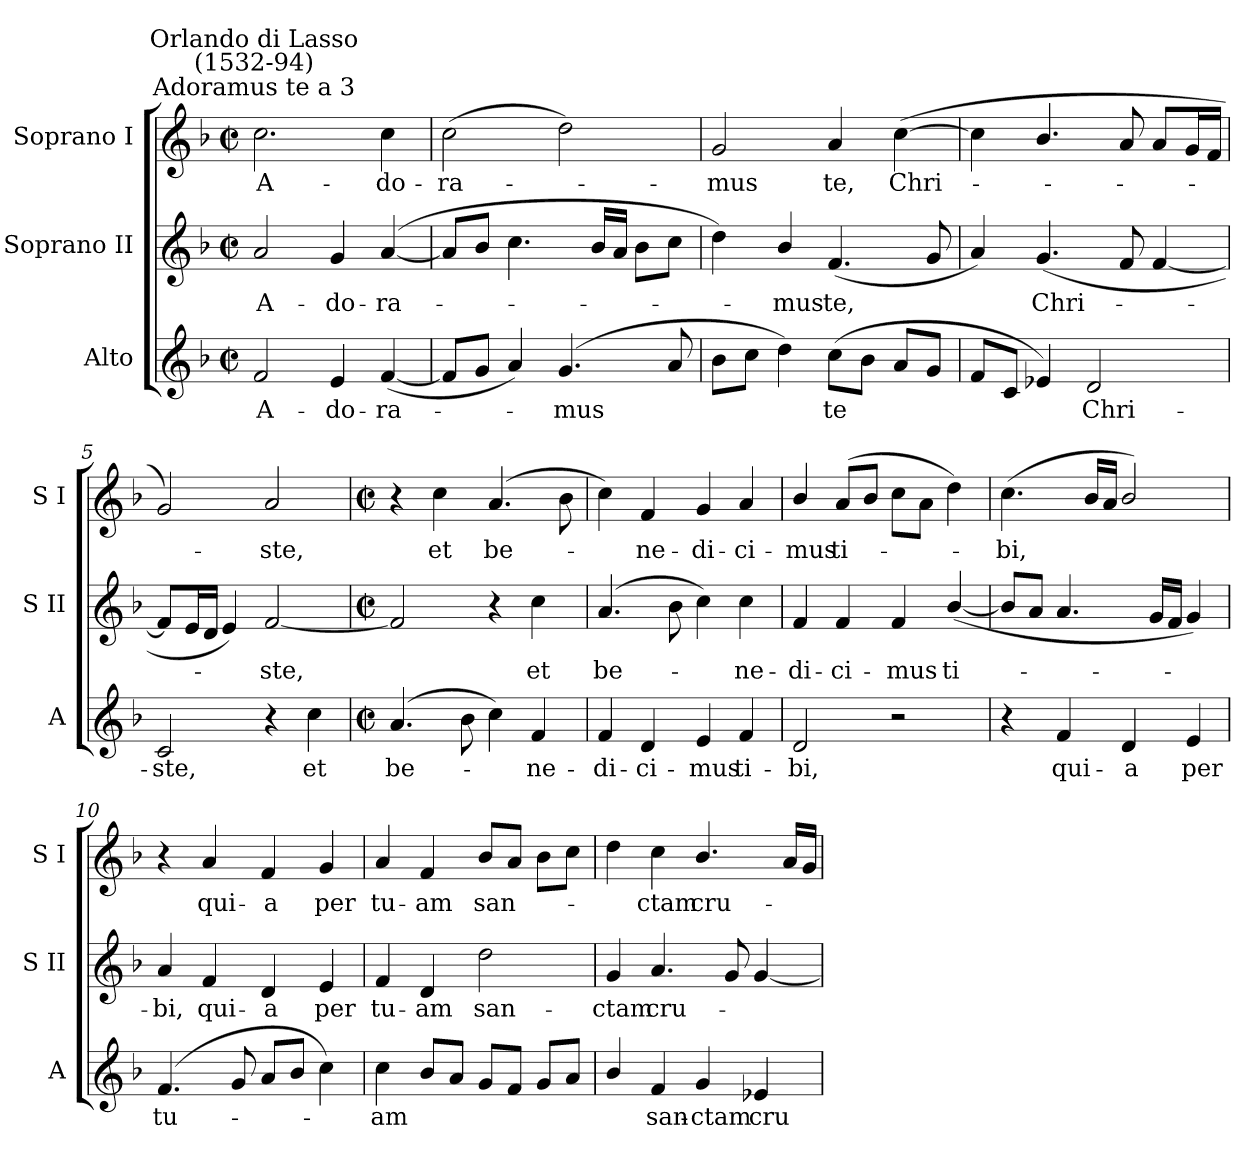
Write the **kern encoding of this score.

**kern	**text	**kern	**text	**kern	**text
*part3	*part3	*part2	*part2	*part1	*part1
*staff3	*staff3	*staff2	*staff2	*staff1	*staff1
*I"Alto	*	*I"Soprano II	*	*I"Soprano I	*
*I'A	*	*I'S II	*	*I'S I	*
*clefG2	*	*clefG2	*	*clefG2	*
*k[b-]	*	*k[b-]	*	*k[b-]	*
*F:	*	*F:	*	*F:	*
*M2/2	*	*M2/2	*	*M2/2	*
*met(c|)	*	*met(c|)	*	*met(c|)	*
=1	=1	=1	=1	=1	=1
!	!	!	!	!LO:TX:a:cj:t=Adoramus te a 3	!
!	!	!	!	!LO:TX:a:cj:t=Orlando di Lasso\n(1532-94)	!
!	!LO:LY:b	!	!LO:LY:b	!	!LO:LY:b
2f	A-	2a	A-	2.cc	A-
!	!LO:LY:b	!	!LO:LY:b	!	!
4e	-do-	4g	-do-	.	.
!	!LO:LY:b	!	!LO:LY:b	!	!LO:LY:b
(<[4f	-ra-	(>[4a	-ra-	4cc	-do-
=2	=2	=2	=2	=2	=2
!	!	!	!	!	!LO:LY:b
8fL]	.	8aL]	.	(>2cc	-ra-
8gJ	.	8b-J	.	.	.
4a)	.	4.cc	.	.	.
!	!LO:LY:b	!	!	!	!
(>4.g	mus	.	.	2dd)	.
.	.	16b-LL	.	.	.
.	.	16aJJ	.	.	.
.	.	8b-L	.	.	.
8a	.	8ccJ	.	.	.
=3	=3	=3	=3	=3	=3
!	!	!	!	!	!LO:LY:b
8b-L	.	4dd)	.	2g	mus
8ccJ	.	.	.	.	.
!	!	!	!LO:LY:b	!	!
4dd)	.	4b-/	mus	.	.
!	!LO:LY:b	!	!LO:LY:b	!	!LO:LY:b
(>8ccL	te	(<4.f	te,	4a	te,
8b-J	.	.	.	.	.
!	!	!	!	!	!LO:LY:b
8aL	.	.	.	(<[4cc	Chri-
8gJ	.	8g	.	.	.
=4	=4	=4	=4	=4	=4
8fL	.	4a)	.	4cc]	.
8cJ	.	.	.	.	.
!	!	!	!LO:LY:b	!	!
4e-X)	.	(<4.g	Chri-	4.b-/	.
!	!LO:LY:b	!	!	!	!
2d	Chri-	.	.	.	.
.	.	8f	.	8a	.
.	.	[4f	.	8aL	.
.	.	.	.	16gL	.
.	.	.	.	16fJJ	.
=5	=5	=5	=5	=5	=5
!	!LO:LY:b	!	!	!	!
2c	-ste,	8fL]	.	2g)	.
.	.	16eL	.	.	.
.	.	16dJJ	.	.	.
.	.	4e)	.	.	.
!	!	!	!LO:LY:b	!	!LO:LY:b
4r	.	[2f	ste,	2a	ste,
!	!LO:LY:b	!	!	!	!
4cc	et	.	.	.	.
!!LO:LB:g=z
=6	=6	=6	=6	=6	=6
*M2/2	*	*M2/2	*	*M2/2	*
*met(c|)	*	*met(c|)	*	*met(c|)	*
!	!LO:LY:b	!	!	!	!
(>4.a	be-	2f]	.	4r	.
!	!	!	!	!	!LO:LY:b
.	.	.	.	4cc	et
8b-	.	.	.	.	.
!	!	!	!	!	!LO:LY:b
4cc)	.	4r	.	(>4.a	be-
!	!LO:LY:b	!	!LO:LY:b	!	!
4f	ne-	4cc	et	.	.
.	.	.	.	8b-	.
=7	=7	=7	=7	=7	=7
!	!LO:LY:b	!	!LO:LY:b	!	!
4f	-di-	(>4.a	be-	4cc)	.
!	!LO:LY:b	!	!	!	!LO:LY:b
4d	-ci-	.	.	4f	ne-
.	.	8b-	.	.	.
!	!LO:LY:b	!	!	!	!LO:LY:b
4e	-mus	4cc)	.	4g	-di-
!	!LO:LY:b	!	!LO:LY:b	!	!LO:LY:b
4f	ti-	4cc	ne-	4a	-ci-
=8	=8	=8	=8	=8	=8
!	!LO:LY:b	!	!LO:LY:b	!	!LO:LY:b
2d	-bi,	4f	-di-	4b-/	-mus
!	!	!	!LO:LY:b	!	!LO:LY:b
.	.	4f	-ci-	(>8aL	ti-
.	.	.	.	8b-J	.
!	!	!	!LO:LY:b	!	!
2r	.	4f	-mus	8ccL	.
.	.	.	.	8aJ	.
!	!	!	!LO:LY:b	!	!
.	.	(<[4b-/	ti-	4dd)	.
=9	=9	=9	=9	=9	=9
!	!	!	!	!	!LO:LY:b
4r	.	8b-L]	.	(<4.cc	bi,
.	.	8aJ	.	.	.
!	!LO:LY:b	!	!	!	!
4f	qui-	4.a	.	.	.
.	.	.	.	16b-LL	.
.	.	.	.	16aJJ	.
!	!LO:LY:b	!	!	!	!
4d	-a	.	.	2b-/)	.
.	.	16gLL	.	.	.
.	.	16fJJ	.	.	.
!	!LO:LY:b	!	!	!	!
4e	per	4g)	.	.	.
=10	=10	=10	=10	=10	=10
!	!LO:LY:b	!	!LO:LY:b	!	!
(<4.f	tu-	4a	bi,	4r	.
!	!	!	!LO:LY:b	!	!LO:LY:b
.	.	4f	qui-	4a	qui-
8g	.	.	.	.	.
!	!	!	!LO:LY:b	!	!LO:LY:b
8aL	.	4d	-a	4f	-a
8b-J	.	.	.	.	.
!	!	!	!LO:LY:b	!	!LO:LY:b
4cc)	.	4e	per	4g	per
=11	=11	=11	=11	=11	=11
!	!LO:LY:b	!	!LO:LY:b	!	!LO:LY:b
4cc	am	4f	tu-	4a	tu-
!	!	!	!LO:LY:b	!	!LO:LY:b
8b-L	.	4d	-am	4f	-am
8aJ	.	.	.	.	.
!	!	!	!LO:LY:b	!	!LO:LY:b
8gL	.	2dd	san-	8b-L	san-
8fJ	.	.	.	8aJ	.
8gL	.	.	.	8b-L	.
8aJ	.	.	.	8ccJ	.
!!LO:LB:g=z
=12	=12	=12	=12	=12	=12
!	!	!	!LO:LY:b	!	!
4b-/	.	4g	-ctam	4dd	.
!	!LO:LY:b	!	!LO:LY:b	!	!LO:LY:b
4f	san-	4.a	cru-	4cc	ctam
!	!LO:LY:b	!	!	!	!LO:LY:b
4g	-ctam	.	.	4.b-/	cru-
.	.	8g	.	.	.
!	!LO:LY:b	!	!	!	!
4e-X	cru-	[4g	.	.	.
.	.	.	.	16aLL	.
.	.	.	.	16gJJ	.
=	=	=	=	=	=
*-	*-	*-	*-	*-	*-
